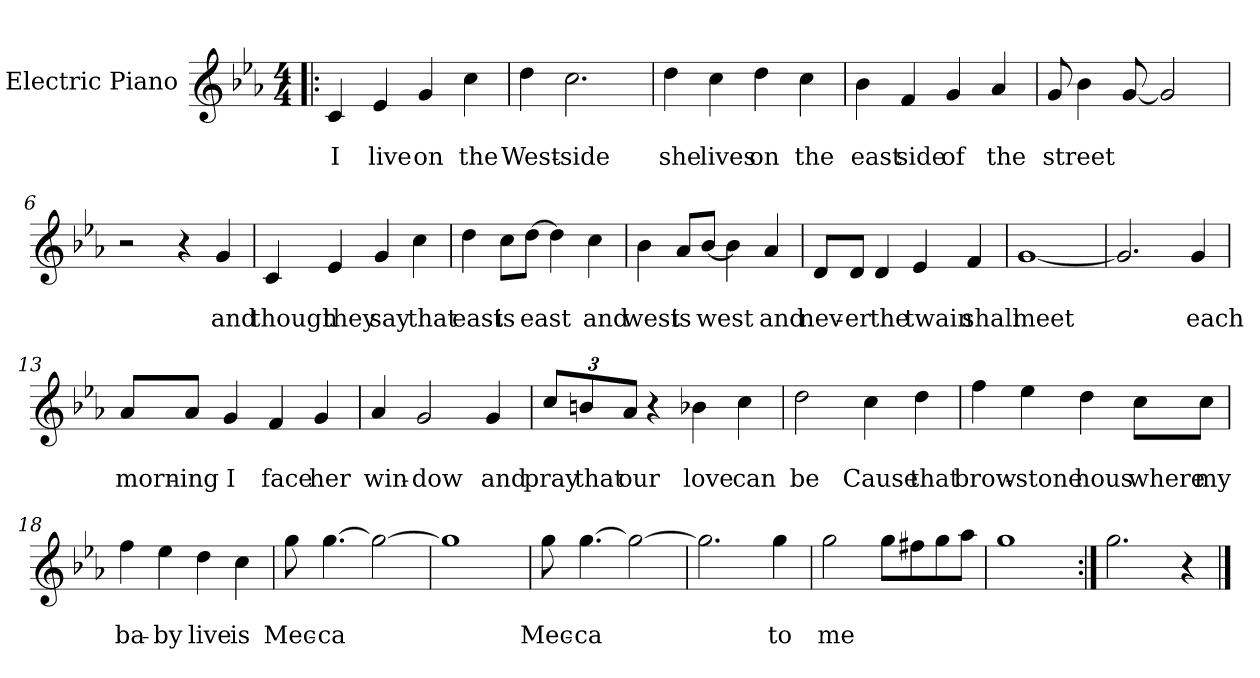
**kern	**text	**text
*part1	*part1	*part1
*staff1	*staff1	*staff1
*I"Electric Piano	*	*
*I'E.Pno	*	*
*clefG2	*	*
*k[b-e-a-]	*	*
*E-:	*	*
*M4/4	*	*
=1!|:	=1!|:	=1!|:
4c/	.	I
4e-/	.	live
4g/	.	on
4cc\	.	the
=2	=2	=2
4dd\	.	West-
2.cc\	.	-side
=3	=3	=3
4dd\	.	she
4cc\	.	lives
4dd\	.	on
4cc\	.	the
=4	=4	=4
4b-\	.	east
4f/	.	side
4g/	.	of
4a-/	.	the
!!LO:LB:g=z
=5	=5	=5
8g/	.	street
4b-\	.	.
[8g/	.	.
2g/]	.	.
=6	=6	=6
2r	.	.
4r	.	.
4g/	.	and
=7	=7	=7
4c/	.	though
4e-/	.	they
4g/	.	say
4cc\	.	that
=8	=8	=8
4dd\	.	east
8cc\L	.	is
[8dd\J	.	east
4dd\]	.	.
4cc\	.	and
!!LO:LB:g=z
=9	=9	=9
4b-\	.	west
8a-/L	.	is
[8b-/J	.	west
4b-\]	.	.
4a-/	.	and
=10	=10	=10
8d/L	.	nev-
8d/J	.	-er
4d/	.	the
4e-/	.	twain
4f/	.	shall
=11	=11	=11
[1g	.	meet
=12	=12	=12
2.g/]	.	.
4g/	.	each
!!LO:LB:g=z
=13	=13	=13
8a-/L	.	morn-
8a-/J	.	-ing
4g/	.	I
4f/	.	face
4g/	.	her
=14	=14	=14
4a-/	.	win-
2g/	.	-dow
4g/	.	and
=15	=15	=15
*Xbrackettup	*	*
12cc/L	.	pray
12bn/	.	that
12a-/J	.	our
4r	.	.
4b-X\	.	love
4cc\	.	can
=16	=16	=16
2dd\	.	be
4cc\	.	Cause
4dd\	.	that
!!LO:LB:g=z
=17	=17	=17
4ff\	.	brow-
4ee-\	.	-stone
4dd\	.	hous
8cc\L	.	where
8cc\J	.	my
=18	=18	=18
4ff\	.	ba-
4ee-\	.	-by
4dd\	.	live
4cc\	.	is
=19	=19	=19
8gg\	.	Mec-
[4.gg\	.	-ca
2gg\_	.	.
=20	=20	=20
1gg]	.	.
=21	=21	=21
8gg\	.	Mec-
[4.gg\	.	-ca
2gg\_	.	.
!!LO:LB:g=z
=22	=22	=22
2.gg\]	.	.
4gg\	.	to
=23	=23	=23
2gg\	.	me
8gg\L	.	.
8ff#X\	.	.
8gg\	.	.
8aa-\J	.	.
=24	=24	=24
1gg	.	.
=25:|!	=25:|!	=25:|!
2.gg\	.	.
4r	.	.
==	==	==
*-	*-	*-
